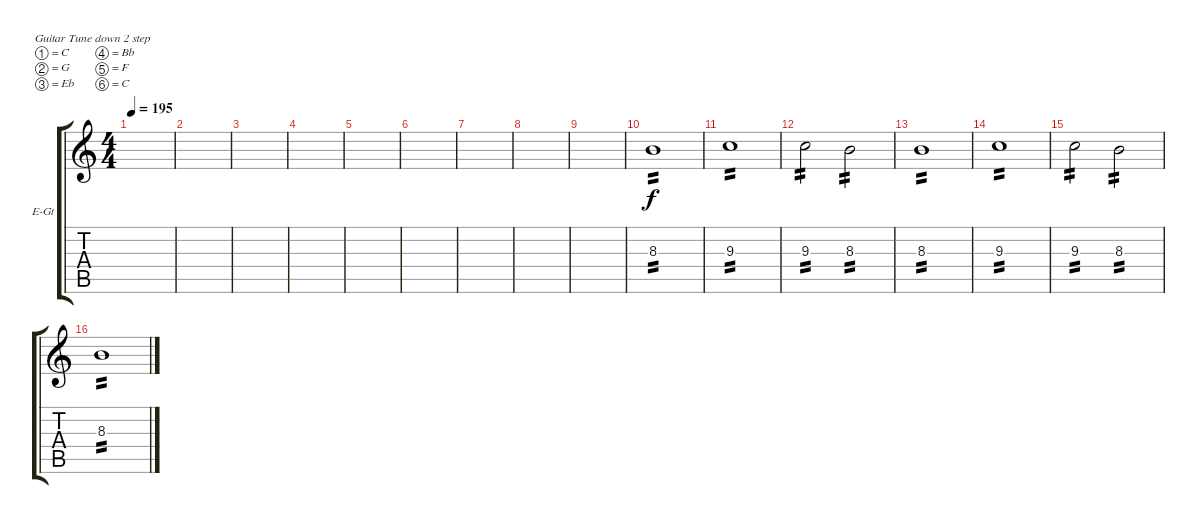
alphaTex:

\defaultSystemsLayout 4
\bracketExtendMode groupsimilarinstruments
\firstSystemTrackNameOrientation horizontal
\otherSystemsTrackNameOrientation horizontal
\track ("Electric Guitar" "E-Gt") {instrument distortionguitar}
\staff {score tabs}
\tuning (C4 G3 Eb3 Bb2 F2 C2)
\ts (4 4)
\tempo 195
\clef g2
\ks c
|
|
|
|
|
|
|
|
|
8.3.1{tp 2} |
9.3.1{tp 2} |
9.3.2{tp 2} 8.3.2{tp 2} |
8.3.1{tp 2} |
9.3.1{tp 2} |
9.3.2{tp 2} 8.3.2{tp 2} |
8.3.1{tp 2}
